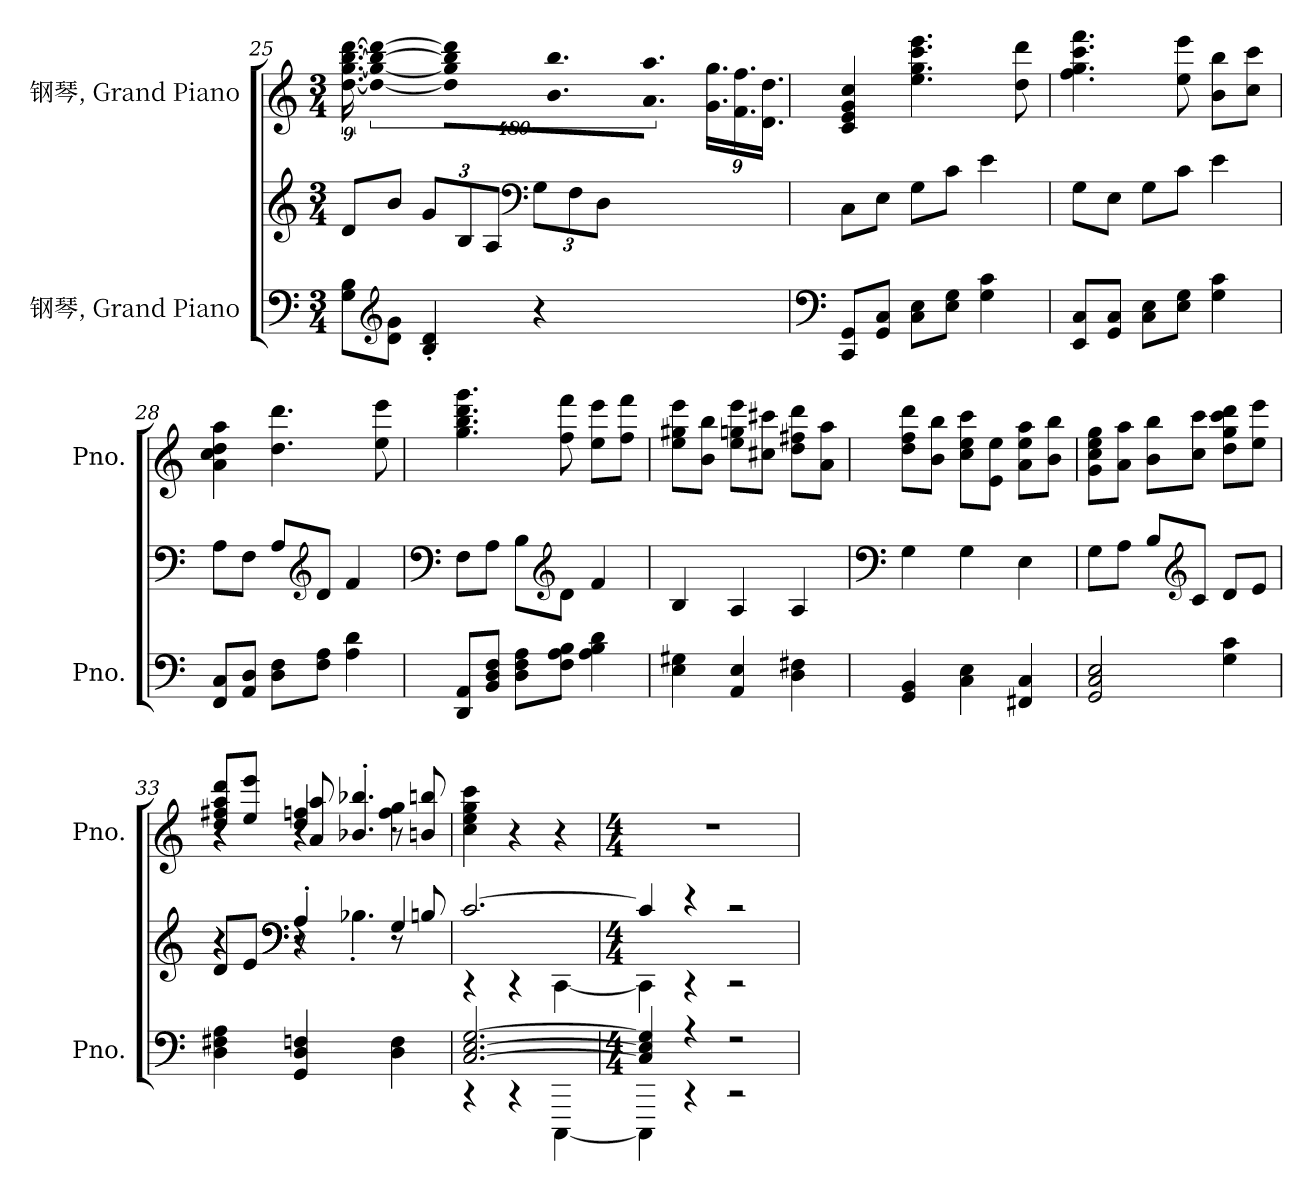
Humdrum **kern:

**kern	**kern	**kern
*part2	*part2	*part1
*staff3	*staff2	*staff1
*I"钢琴, Grand Piano	*	*I"钢琴, Grand Piano
*I'Pno.	*	*I'Pno.
*clefF4	*clefG2	*clefG2
*k[]	*k[]	*k[]
*M3/4	*M3/4	*M3/4
=25	=25	=25
8G\ 8B\L	8d/L	[18.dd\ [18.gg\ [18.bb\ [18.ddd\
!	!	!LO:N:vis=4
.	.	1920%427dd\_ 1920%427gg\_ 1920%427bb\_ 1920%427ddd\_
*clefG2	*	*
8d\ 8g\J	8b/J	.
*	*Xbrackettup	*
4B/' 4d/'	12g/L	.
!	!	!LO:N:vis=32
.	.	1920%53dd\] 1920%53gg\] 1920%53bb\] 1920%53ddd\]KLL
.	12B/	18.b\ 18.bb\
.	12A/J	18.a\ 18.aa\JJ
*	*clefF4	*
4r	12G\L	18.g\ 18.gg\LL
.	12F\	18.f\ 18.ff\
.	12D\J	18.d\ 18.dd\JJ
=26	=26	=26
*clefF4	*	*
8CC/ 8GG/L	8C\L	4c/ 4e/ 4g/ 4cc/
8GG/ 8C/J	8E\J	.
8C\ 8E\L	8G\L	4.ee\ 4.gg\ 4.ccc\ 4.eee\
8E\ 8G\J	8c\J	.
4G\ 4c\	4e\	.
.	.	8dd\ 8ddd\
!!LO:LB:g=z
=27	=27	=27
8EE/ 8C/L	8G\L	4.ff\ 4.gg\ 4.ccc\ 4.fff\
8GG/ 8C/J	8E\J	.
8C\ 8E\L	8G\L	.
8E\ 8G\J	8c\J	8ee\ 8eee\
4G\ 4c\	4e\	8b\ 8bb\L
.	.	8cc\ 8ccc\J
=28	=28	=28
8FF/ 8C/L	8A\L	4a\ 4cc\ 4dd\ 4aa\
8AA/ 8D/J	8F\J	.
8D\ 8F\L	8A/L	4.dd\ 4.ddd\
*	*clefG2	*
8F\ 8A\J	8d/J	.
4A\ 4d\	4f/	.
.	.	8ee\ 8eee\
=29	=29	=29
*	*clefF4	*
8DD/ 8AA/L	8F\L	4.gg\ 4.bb\ 4.ddd\ 4.ggg\
8BB/ 8D/ 8F/J	8A\J	.
8D\ 8F\ 8A\L	8B\L	.
*	*clefG2	*
8F\ 8A\ 8B\J	8d\J	8ff\ 8fff\
4A\ 4B\ 4d\	4f/	8ee\ 8eee\L
.	.	8ff\ 8fff\J
=30	=30	=30
*	*	*MM130
4E\ 4G#X\	4B/	8ee\ 8gg#X\ 8eee\L
.	.	8b\ 8bb\J
4AA/ 4E/	4A/	8ee\ 8ggn\ 8eee\L
.	.	8cc#X\ 8ccc#X\J
4D\ 4F#X\	4A/	8dd\ 8ff#X\ 8ddd\L
.	.	8a\ 8aa\J
!!LO:PB:g=z
=31	=31	=31
*	*clefF4	*
4GG/ 4BB/	4G\	8dd\ 8ff\ 8ddd\L
.	.	8b\ 8bb\J
4C\ 4E\	4G\	8cc\ 8ee\ 8ccc\L
.	.	8e\ 8ee\J
4FF#X/ 4C/	4E\	8a\ 8ee\ 8aa\L
.	.	8b\ 8bb\J
=32	=32	=32
2GG/ 2C/ 2E/	8G\L	8g\ 8cc\ 8ee\ 8gg\L
.	8A\J	8a\ 8aa\J
.	8B/L	8b\ 8bb\L
*	*clefG2	*
.	8c/J	8cc\ 8ccc\J
4G\ 4c\	8d/L	8dd\ 8gg\ 8ccc\ 8ddd\L
.	8e/J	8ee\ 8eee\J
=33	=33	=33
*	*	*MM143
*	*^	*^
*	*	*^	*	*^
4D\ 4F#X\ 4A\	8d/L	4r	4r	8dd/ 8ff#X/ 8aa/ 8ddd/L	4r	4r
.	8e/J	.	.	8ee/ 8eee/J	.	.
*	*clefF4	*	*	*	*	*
*	*	*	*	*MM124	*	*
4GG/ 4D/ 4Fn/	4A'/	8r	4r	4dd/ 4ffn/	4r	8a/ 8aa/
*	*	*	*	*MM114	*	*
.	.	4.B-X'\	.	.	.	4.b-X/' 4.bb-X/'
4D\ 4F\	8r	.	4G/	8r	4ff\ 4gg\	.
*	*	*	*	*MM96	*	*
.	8Bn/	.	.	8bn/ 8bbn/	.	.
*	*	*v	*v	*	*	*
*	*	*	*v	*v	*v
=34	=34	=34	=34
*^	*	*	*
[2.C/ [2.E/ [2.G/	4r	[2.c/	4r	4cc\ 4ee\ 4gg\ 4ccc\
*	*	*	*	*MM67
.	4r	.	4r	4r
*	*	*	*	*MM48
.	[4CCC\	.	[4CC\	4r
=35	=35	=35	=35	=35
*M4/4	*	*M4/4	*	*M4/4
*	*	*	*	*MM30
4C/] 4E/] 4G/]	4CCC\]	4c/]	4CC\]	1r
4r	4r	4r	4r	.
2r	2r	2r	2r	.
*v	*v	*	*	*
*	*v	*v	*
=	=	=
*-	*-	*-
